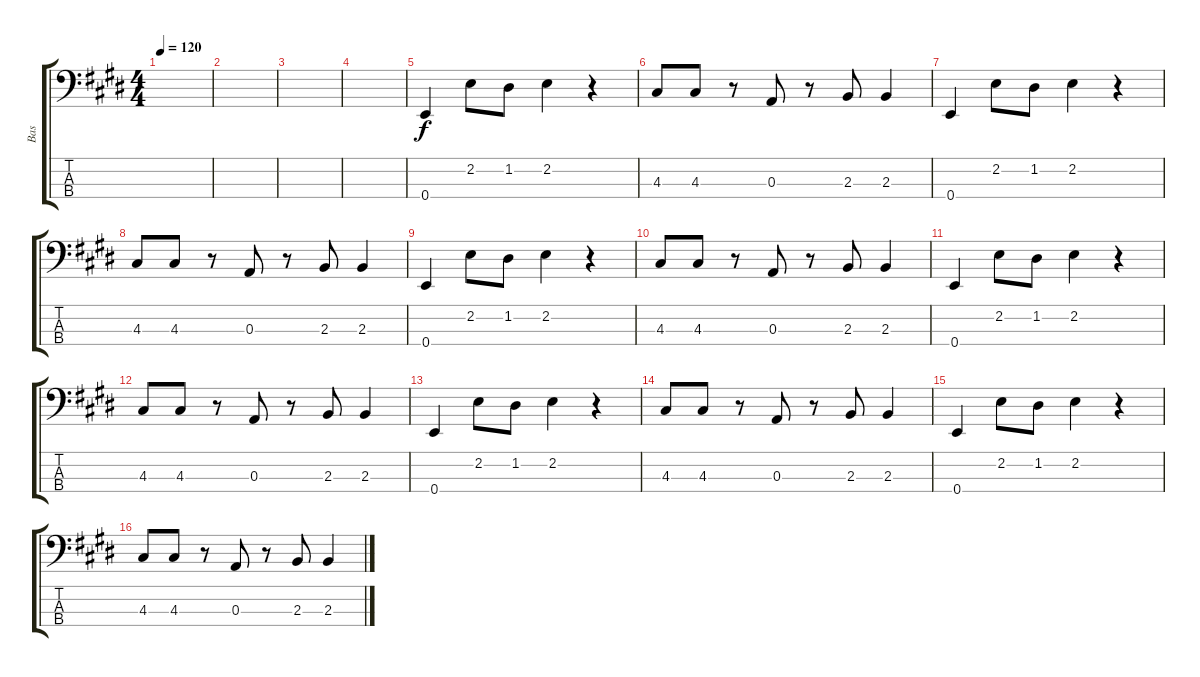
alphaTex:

\track ("Bas " "Bas ") {instrument electricbasspick}
\staff {score tabs}
\tuning (G2 D2 A1 E1) {hide}
\ts (4 4)
\tempo 120
\clef f4
\ks e
|
|
|
|
0.4.4 2.2.8 1.2.8 2.2.4 r.4 |
4.3.8 4.3.8 r.8 0.3.8 r.8 2.3.8 2.3.4 |
0.4.4 2.2.8 1.2.8 2.2.4 r.4 |
4.3.8 4.3.8 r.8 0.3.8 r.8 2.3.8 2.3.4 |
0.4.4 2.2.8 1.2.8 2.2.4 r.4 |
4.3.8 4.3.8 r.8 0.3.8 r.8 2.3.8 2.3.4 |
0.4.4 2.2.8 1.2.8 2.2.4 r.4 |
4.3.8 4.3.8 r.8 0.3.8 r.8 2.3.8 2.3.4 |
0.4.4 2.2.8 1.2.8 2.2.4 r.4 |
4.3.8 4.3.8 r.8 0.3.8 r.8 2.3.8 2.3.4 |
0.4.4 2.2.8 1.2.8 2.2.4 r.4 |
4.3.8 4.3.8 r.8 0.3.8 r.8 2.3.8 2.3.4
